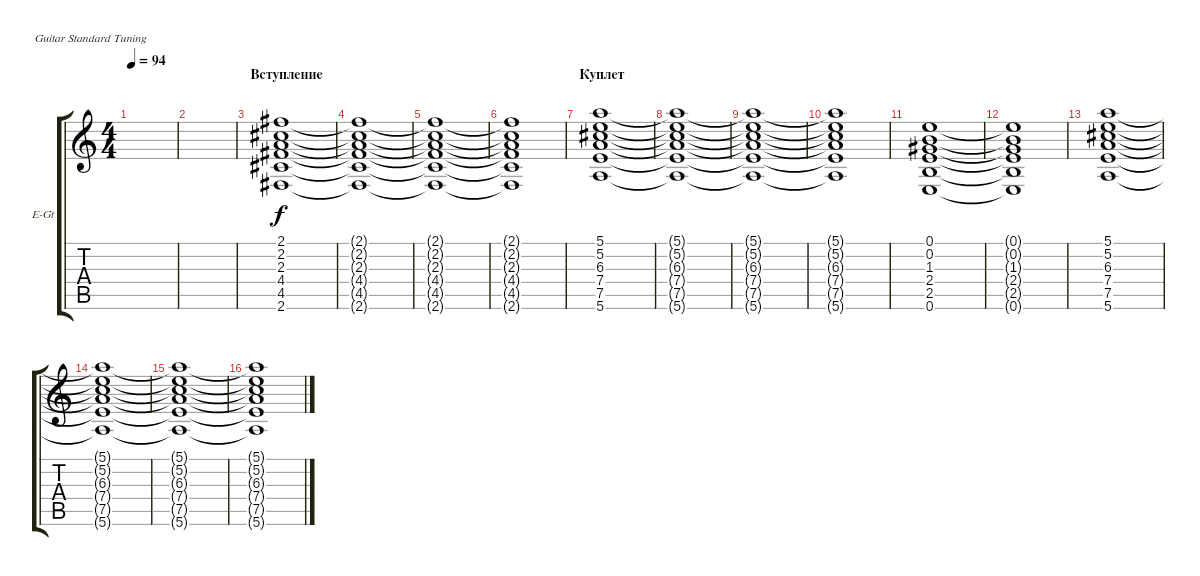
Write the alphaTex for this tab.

\defaultSystemsLayout 4
\bracketExtendMode groupsimilarinstruments
\firstSystemTrackNameOrientation horizontal
\otherSystemsTrackNameOrientation horizontal
\track ("А. Андреев (клавиши)" "E-Gt") {instrument electricguitarclean}
\staff {score tabs}
\tuning (E4 B3 G3 D3 A2 E2)
\ts (4 4)
\tempo 94
\clef g2
\scale
0.487395
\ks c
|
\scale
0.256303 |
\section ("" "Вступление")
\scale
0.256303 (2.6 4.5 4.4 2.3 2.2 2.1).1 |
\scale
0.333333 (2.6{t} 4.5{t} 4.4{t} 2.3{t} 2.2{t} 2.1{t}).1 |
\scale
0.333333 (2.6{t} 4.5{t} 4.4{t} 2.3{t} 2.2{t} 2.1{t}).1 |
\scale
0.333333 (2.6{t} 4.5{t} 4.4{t} 2.3{t} 2.2{t} 2.1{t}).1 |
\section ("" "Куплет")
\scale
0.333333 (5.6 7.5 7.4 6.3 5.2 5.1).1 |
\scale
0.333333 (5.6{t} 7.5{t} 7.4{t} 6.3{t} 5.2{t} 5.1{t}).1 |
\scale
0.333333 (5.6{t} 7.5{t} 7.4{t} 6.3{t} 5.2{t} 5.1{t}).1 |
\scale
0.333333 (5.6{t} 7.5{t} 7.4{t} 6.3{t} 5.2{t} 5.1{t}).1 |
\scale
0.333333 (0.6 2.5 2.4 1.3 0.2 0.1).1 |
\scale
0.333333 (0.6{t} 2.5{t} 2.4{t} 1.3{t} 0.2{t} 0.1{t}).1 |
\scale
0.333333 (5.6 7.5 7.4 6.3 5.2 5.1).1 |
\scale
0.333333 (5.6{t} 7.5{t} 7.4{t} 6.3{t} 5.2{t} 5.1{t}).1 |
\scale
0.333333 (5.6{t} 7.5{t} 7.4{t} 6.3{t} 5.2{t} 5.1{t}).1 |
\scale
0.333333 (5.6{t} 7.5{t} 7.4{t} 6.3{t} 5.2{t} 5.1{t}).1
